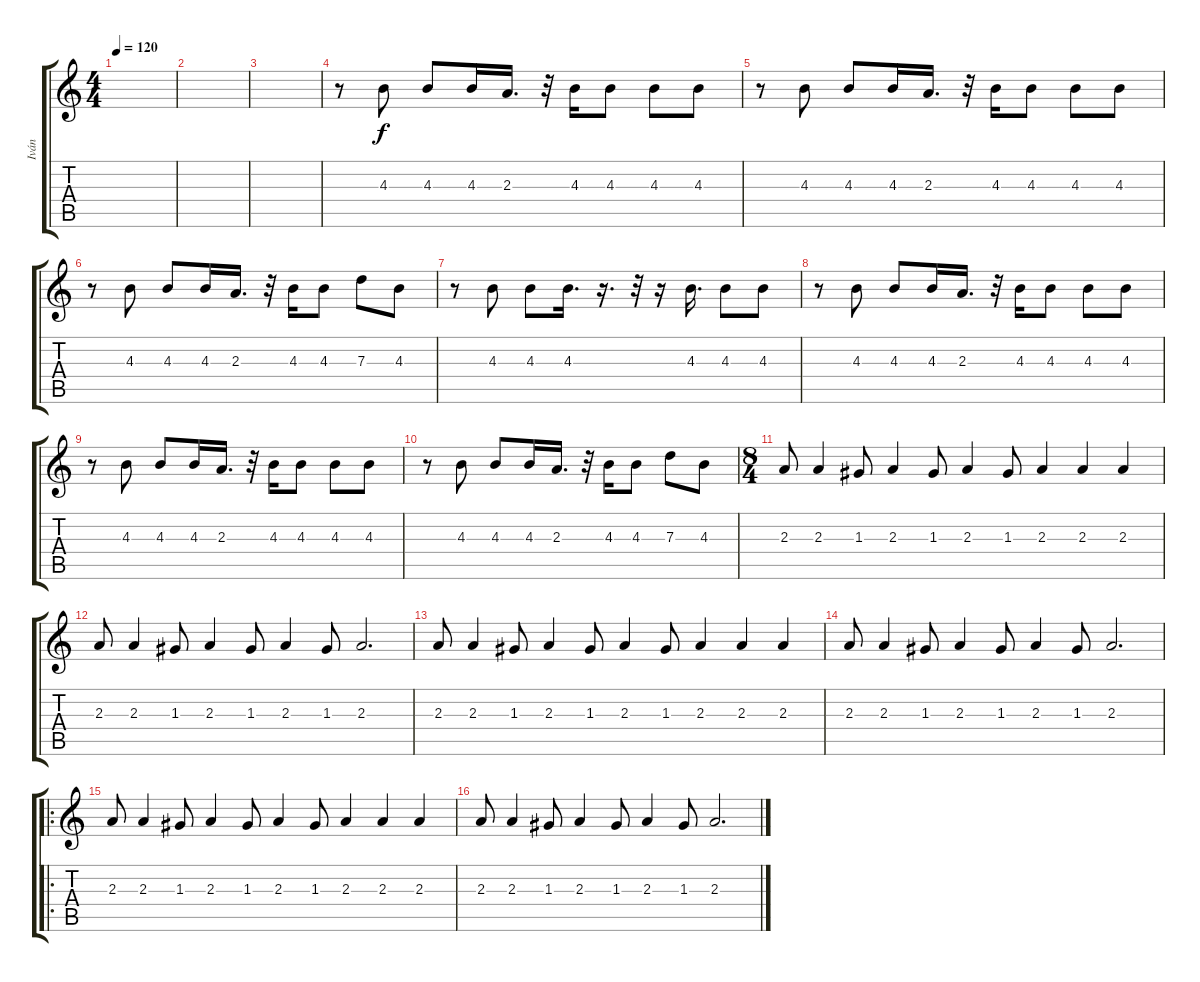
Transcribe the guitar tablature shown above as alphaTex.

\track ("Iván" "Iván") {instrument acousticguitarsteel}
\staff {score tabs}
\tuning (E4 B3 G3 D3 A2 E2) {hide}
\ts (4 4)
\tempo 120
\clef g2
\ks c
|
|
|
r.8 4.3.8 4.3.8 4.3.16 2.3.16{d} r.32 4.3.16 4.3.8 4.3.8 4.3.8 |
r.8 4.3.8 4.3.8 4.3.16 2.3.16{d} r.32 4.3.16 4.3.8 4.3.8 4.3.8 |
r.8 4.3.8 4.3.8 4.3.16 2.3.16{d} r.32 4.3.16 4.3.8 7.3.8 4.3.8 |
r.8 4.3.8 4.3.8 4.3.16{d} r.16{d} r.32 r.16 4.3.16{d} 4.3.8 4.3.8 |
r.8 4.3.8 4.3.8 4.3.16 2.3.16{d} r.32 4.3.16 4.3.8 4.3.8 4.3.8 |
r.8 4.3.8 4.3.8 4.3.16 2.3.16{d} r.32 4.3.16 4.3.8 4.3.8 4.3.8 |
r.8 4.3.8 4.3.8 4.3.16 2.3.16{d} r.32 4.3.16 4.3.8 7.3.8 4.3.8 |
\ts (8 4)
2.3.8{volume 7} 2.3.4 1.3.8 2.3.4 1.3.8 2.3.4 1.3.8 2.3.4 2.3.4 2.3.4 |
2.3.8 2.3.4 1.3.8 2.3.4 1.3.8 2.3.4 1.3.8 2.3.2{d} |
2.3.8 2.3.4 1.3.8 2.3.4 1.3.8 2.3.4 1.3.8 2.3.4 2.3.4 2.3.4 |
2.3.8 2.3.4 1.3.8 2.3.4 1.3.8 2.3.4 1.3.8 2.3.2{d} |
\ro
2.3.8{volume 13} 2.3.4 1.3.8 2.3.4 1.3.8 2.3.4 1.3.8 2.3.4 2.3.4 2.3.4 |
2.3.8 2.3.4 1.3.8 2.3.4 1.3.8 2.3.4 1.3.8 2.3.2{d}
